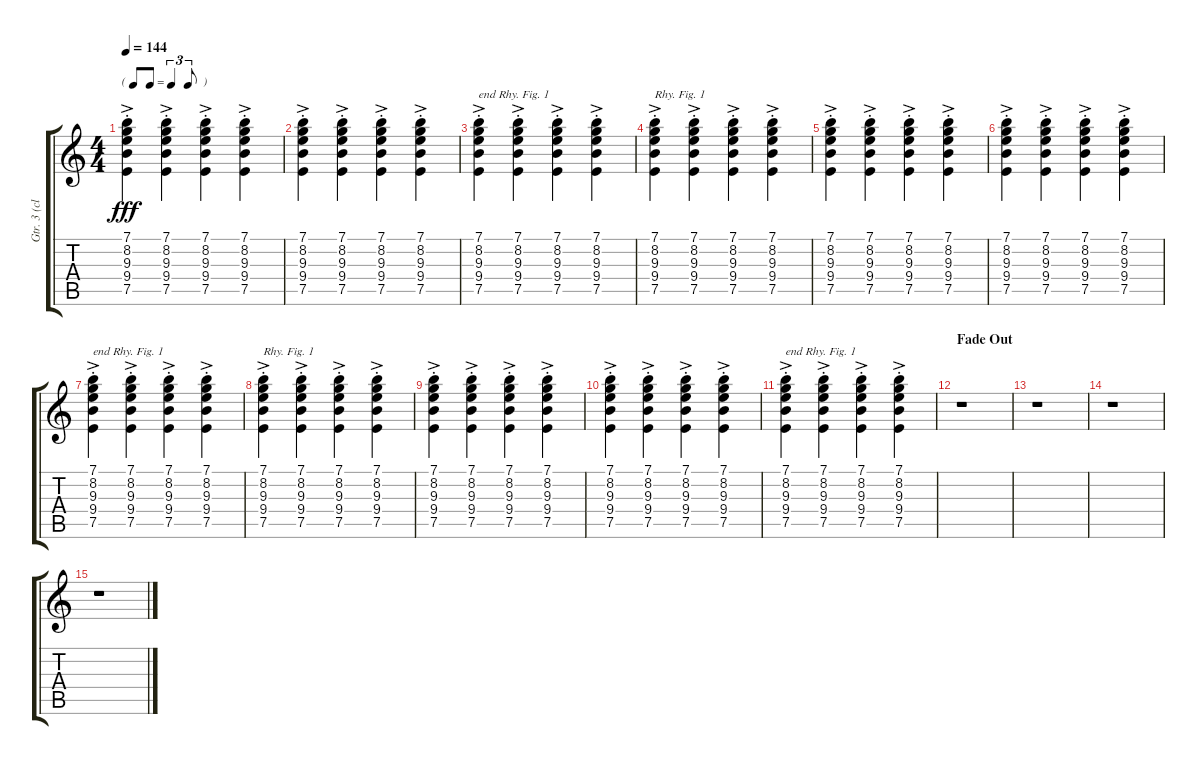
\track ("Gtr. 3 (clean w/reverb)" "Gtr. 3 (cl") {instrument electricguitarclean}
\staff {score tabs}
\tuning (E4 B3 G3 D3 A2 E2) {hide}
\ts (4 4)
\tf triplet8th
\tempo 144
\clef g2
\ks c
(7.1{ac st} 8.2{ac st} 9.3{ac st} 9.4{ac st} 7.5{ac st}).4{dy fff} (7.1{ac st} 8.2{ac st} 9.3{ac st} 9.4{ac st} 7.5{ac st}).4 (7.1{ac st} 8.2{ac st} 9.3{ac st} 9.4{ac st} 7.5{ac st}).4 (7.1{ac st} 8.2{ac st} 9.3{ac st} 9.4{ac st} 7.5{ac st}).4 |
(7.1{ac st} 8.2{ac st} 9.3{ac st} 9.4{ac st} 7.5{ac st}).4 (7.1{ac st} 8.2{ac st} 9.3{ac st} 9.4{ac st} 7.5{ac st}).4 (7.1{ac st} 8.2{ac st} 9.3{ac st} 9.4{ac st} 7.5{ac st}).4 (7.1{ac st} 8.2{ac st} 9.3{ac st} 9.4{ac st} 7.5{ac st}).4 |
(7.1{ac st} 8.2{ac st} 9.3{ac st} 9.4{ac st} 7.5{ac st}).4{txt "end Rhy. Fig. 1"} (7.1{ac st} 8.2{ac st} 9.3{ac st} 9.4{ac st} 7.5{ac st}).4 (7.1{ac st} 8.2{ac st} 9.3{ac st} 9.4{ac st} 7.5{ac st}).4 (7.1{ac st} 8.2{ac st} 9.3{ac st} 9.4{ac st} 7.5{ac st}).4 |
(7.1{ac st} 8.2{ac st} 9.3{ac st} 9.4{ac st} 7.5{ac st}).4{txt "Rhy. Fig. 1"} (7.1{ac st} 8.2{ac st} 9.3{ac st} 9.4{ac st} 7.5{ac st}).4 (7.1{ac st} 8.2{ac st} 9.3{ac st} 9.4{ac st} 7.5{ac st}).4 (7.1{ac st} 8.2{ac st} 9.3{ac st} 9.4{ac st} 7.5{ac st}).4 |
(7.1{ac st} 8.2{ac st} 9.3{ac st} 9.4{ac st} 7.5{ac st}).4 (7.1{ac st} 8.2{ac st} 9.3{ac st} 9.4{ac st} 7.5{ac st}).4 (7.1{ac st} 8.2{ac st} 9.3{ac st} 9.4{ac st} 7.5{ac st}).4 (7.1{ac st} 8.2{ac st} 9.3{ac st} 9.4{ac st} 7.5{ac st}).4 |
(7.1{ac st} 8.2{ac st} 9.3{ac st} 9.4{ac st} 7.5{ac st}).4 (7.1{ac st} 8.2{ac st} 9.3{ac st} 9.4{ac st} 7.5{ac st}).4 (7.1{ac st} 8.2{ac st} 9.3{ac st} 9.4{ac st} 7.5{ac st}).4 (7.1{ac st} 8.2{ac st} 9.3{ac st} 9.4{ac st} 7.5{ac st}).4 |
(7.1{ac st} 8.2{ac st} 9.3{ac st} 9.4{ac st} 7.5{ac st}).4{txt "end Rhy. Fig. 1"} (7.1{ac st} 8.2{ac st} 9.3{ac st} 9.4{ac st} 7.5{ac st}).4 (7.1{ac st} 8.2{ac st} 9.3{ac st} 9.4{ac st} 7.5{ac st}).4 (7.1{ac st} 8.2{ac st} 9.3{ac st} 9.4{ac st} 7.5{ac st}).4 |
(7.1{ac st} 8.2{ac st} 9.3{ac st} 9.4{ac st} 7.5{ac st}).4{txt "Rhy. Fig. 1"} (7.1{ac st} 8.2{ac st} 9.3{ac st} 9.4{ac st} 7.5{ac st}).4 (7.1{ac st} 8.2{ac st} 9.3{ac st} 9.4{ac st} 7.5{ac st}).4 (7.1{ac st} 8.2{ac st} 9.3{ac st} 9.4{ac st} 7.5{ac st}).4 |
(7.1{ac st} 8.2{ac st} 9.3{ac st} 9.4{ac st} 7.5{ac st}).4 (7.1{ac st} 8.2{ac st} 9.3{ac st} 9.4{ac st} 7.5{ac st}).4 (7.1{ac st} 8.2{ac st} 9.3{ac st} 9.4{ac st} 7.5{ac st}).4 (7.1{ac st} 8.2{ac st} 9.3{ac st} 9.4{ac st} 7.5{ac st}).4 |
(7.1{ac st} 8.2{ac st} 9.3{ac st} 9.4{ac st} 7.5{ac st}).4 (7.1{ac st} 8.2{ac st} 9.3{ac st} 9.4{ac st} 7.5{ac st}).4 (7.1{ac st} 8.2{ac st} 9.3{ac st} 9.4{ac st} 7.5{ac st}).4 (7.1{ac st} 8.2{ac st} 9.3{ac st} 9.4{ac st} 7.5{ac st}).4 |
(7.1{ac st} 8.2{ac st} 9.3{ac st} 9.4{ac st} 7.5{ac st}).4{txt "end Rhy. Fig. 1"} (7.1{ac st} 8.2{ac st} 9.3{ac st} 9.4{ac st} 7.5{ac st}).4 (7.1{ac st} 8.2{ac st} 9.3{ac st} 9.4{ac st} 7.5{ac st}).4 (7.1{ac st} 8.2{ac st} 9.3{ac st} 9.4{ac st} 7.5{ac st}).4 |
\section ("" "Fade Out")
r.1 |
r.1 |
r.1 |
r.1
